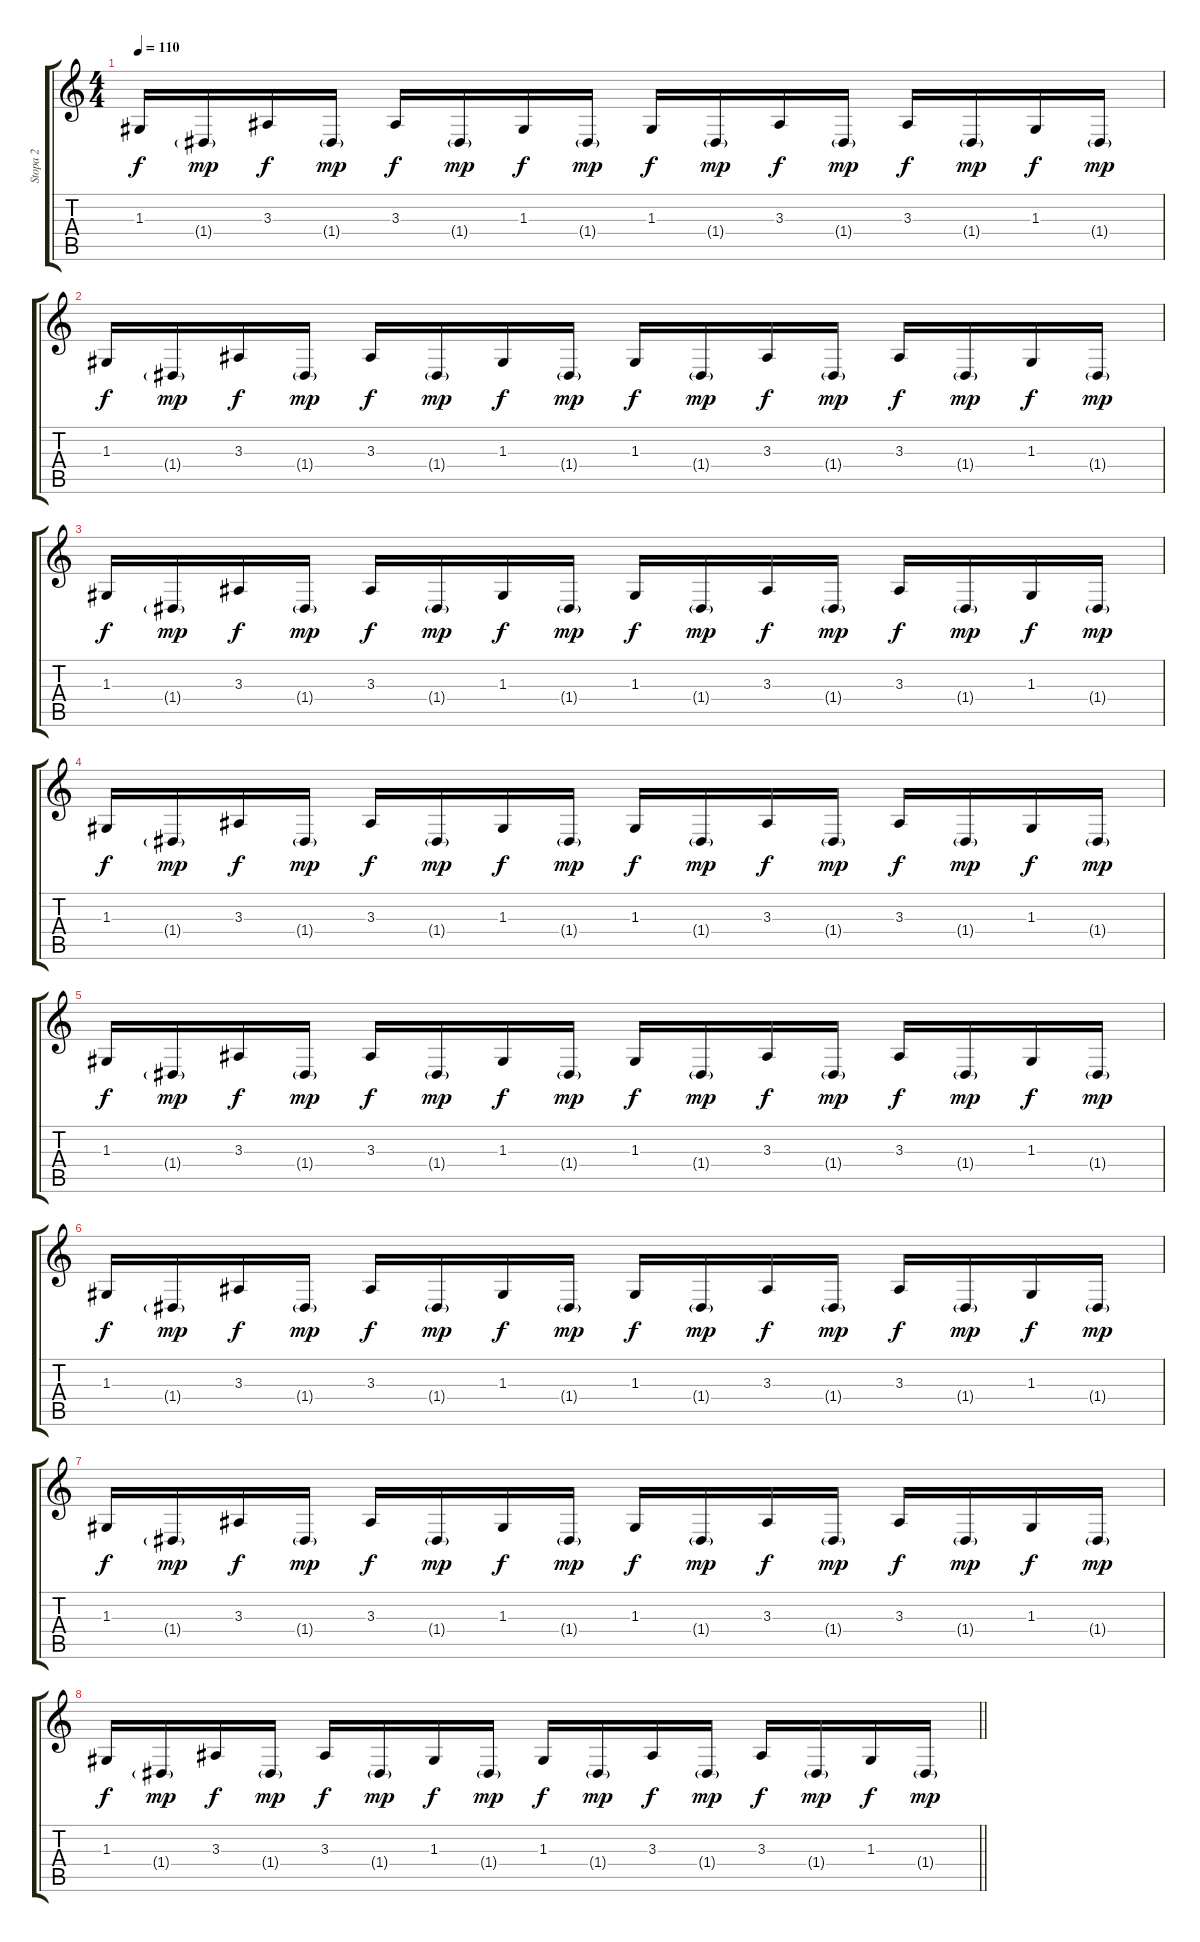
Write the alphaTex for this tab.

\track ("Stopa 2" "Stopa 2") {instrument stringensemble1}
\staff {score tabs}
\tuning (E4 B3 G3 D3 A2 E2) {hide}
\ts (4 4)
\tempo 110
\clef g2
\ks c
1.3.16{dy f} 1.4{g}.16{dy mp} 3.3.16{dy f} 1.4{g}.16{dy mp} 3.3.16{dy f} 1.4{g}.16{dy mp} 1.3.16{dy f} 1.4{g}.16{dy mp} 1.3.16{dy f} 1.4{g}.16{dy mp} 3.3.16{dy f} 1.4{g}.16{dy mp} 3.3.16{dy f} 1.4{g}.16{dy mp} 1.3.16{dy f} 1.4{g}.16{dy mp} |
1.3.16{dy f} 1.4{g}.16{dy mp} 3.3.16{dy f} 1.4{g}.16{dy mp} 3.3.16{dy f} 1.4{g}.16{dy mp} 1.3.16{dy f} 1.4{g}.16{dy mp} 1.3.16{dy f} 1.4{g}.16{dy mp} 3.3.16{dy f} 1.4{g}.16{dy mp} 3.3.16{dy f} 1.4{g}.16{dy mp} 1.3.16{dy f} 1.4{g}.16{dy mp} |
1.3.16{dy f} 1.4{g}.16{dy mp} 3.3.16{dy f} 1.4{g}.16{dy mp} 3.3.16{dy f} 1.4{g}.16{dy mp} 1.3.16{dy f} 1.4{g}.16{dy mp} 1.3.16{dy f} 1.4{g}.16{dy mp} 3.3.16{dy f} 1.4{g}.16{dy mp} 3.3.16{dy f} 1.4{g}.16{dy mp} 1.3.16{dy f} 1.4{g}.16{dy mp} |
1.3.16{dy f} 1.4{g}.16{dy mp} 3.3.16{dy f} 1.4{g}.16{dy mp} 3.3.16{dy f} 1.4{g}.16{dy mp} 1.3.16{dy f} 1.4{g}.16{dy mp} 1.3.16{dy f} 1.4{g}.16{dy mp} 3.3.16{dy f} 1.4{g}.16{dy mp} 3.3.16{dy f} 1.4{g}.16{dy mp} 1.3.16{dy f} 1.4{g}.16{dy mp} |
1.3.16{dy f} 1.4{g}.16{dy mp} 3.3.16{dy f} 1.4{g}.16{dy mp} 3.3.16{dy f} 1.4{g}.16{dy mp} 1.3.16{dy f} 1.4{g}.16{dy mp} 1.3.16{dy f} 1.4{g}.16{dy mp} 3.3.16{dy f} 1.4{g}.16{dy mp} 3.3.16{dy f} 1.4{g}.16{dy mp} 1.3.16{dy f} 1.4{g}.16{dy mp} |
1.3.16{dy f} 1.4{g}.16{dy mp} 3.3.16{dy f} 1.4{g}.16{dy mp} 3.3.16{dy f} 1.4{g}.16{dy mp} 1.3.16{dy f} 1.4{g}.16{dy mp} 1.3.16{dy f} 1.4{g}.16{dy mp} 3.3.16{dy f} 1.4{g}.16{dy mp} 3.3.16{dy f} 1.4{g}.16{dy mp} 1.3.16{dy f} 1.4{g}.16{dy mp} |
1.3.16{dy f} 1.4{g}.16{dy mp} 3.3.16{dy f} 1.4{g}.16{dy mp} 3.3.16{dy f} 1.4{g}.16{dy mp} 1.3.16{dy f} 1.4{g}.16{dy mp} 1.3.16{dy f} 1.4{g}.16{dy mp} 3.3.16{dy f} 1.4{g}.16{dy mp} 3.3.16{dy f} 1.4{g}.16{dy mp} 1.3.16{dy f} 1.4{g}.16{dy mp} |
\barLineRight lightlight
1.3.16{dy f} 1.4{g}.16{dy mp} 3.3.16{dy f} 1.4{g}.16{dy mp} 3.3.16{dy f} 1.4{g}.16{dy mp} 1.3.16{dy f} 1.4{g}.16{dy mp} 1.3.16{dy f} 1.4{g}.16{dy mp} 3.3.16{dy f} 1.4{g}.16{dy mp} 3.3.16{dy f} 1.4{g}.16{dy mp} 1.3.16{dy f} 1.4{g}.16{dy mp}
